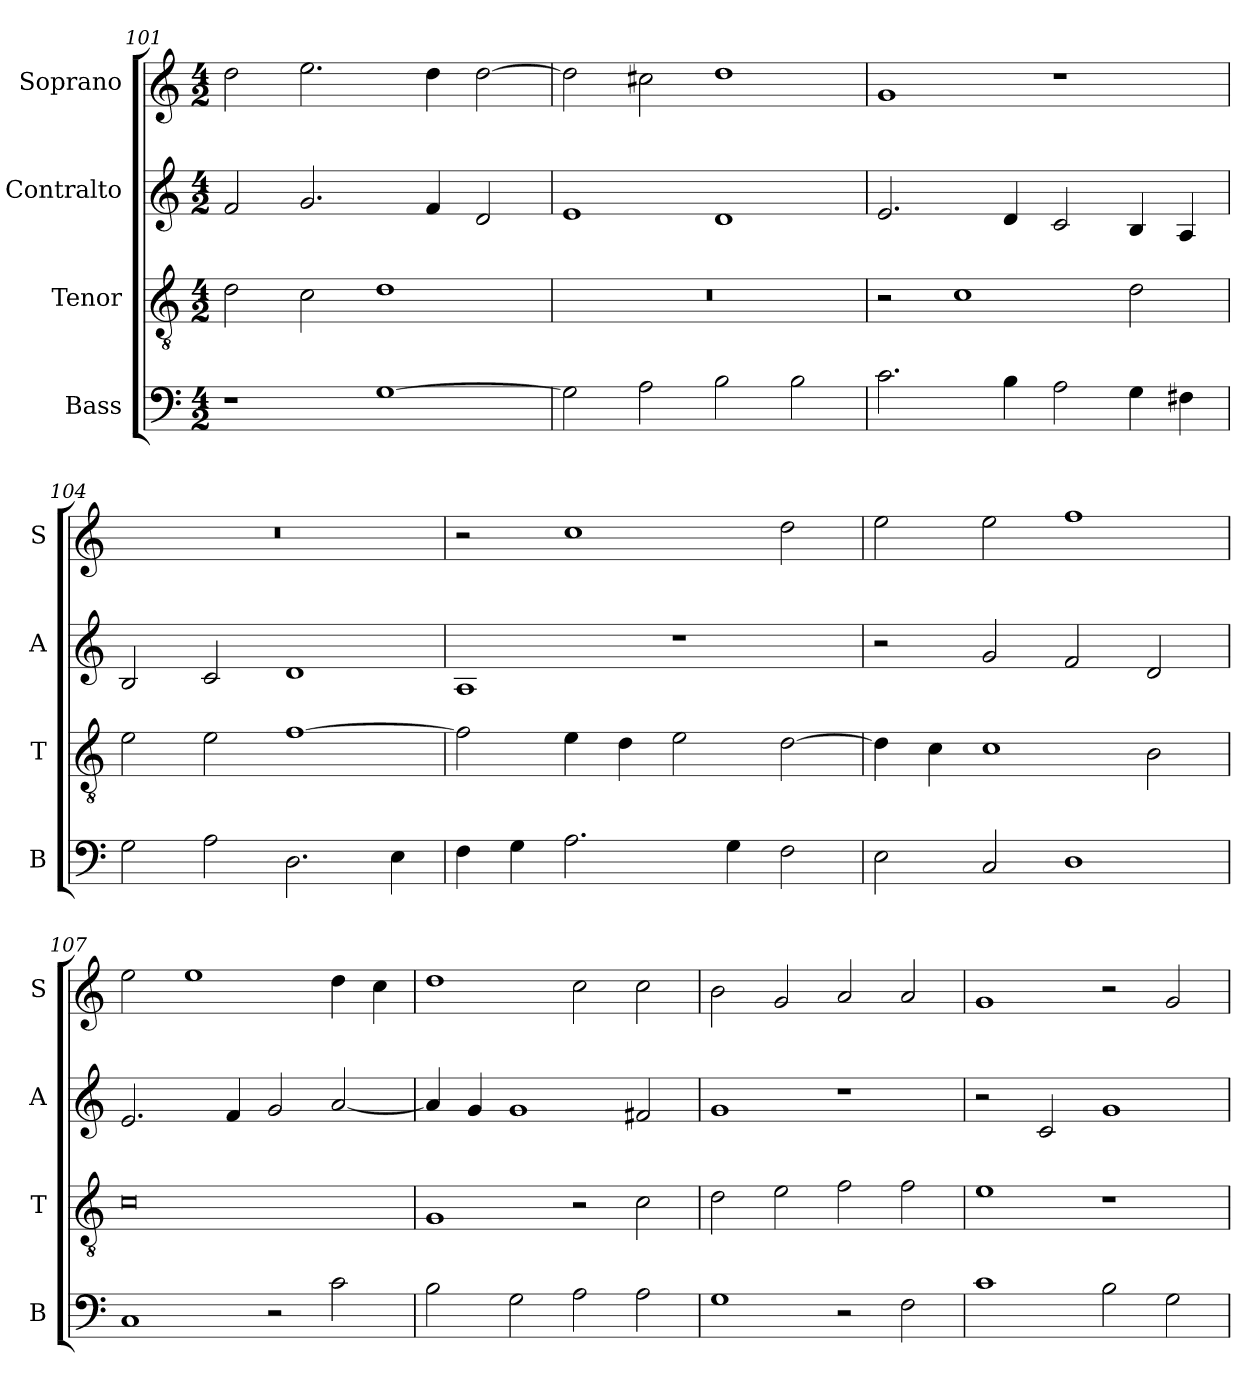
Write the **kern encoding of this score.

**kern	**kern	**kern	**kern
*part4	*part3	*part2	*part1
*staff4	*staff3	*staff2	*staff1
*I"Bass	*I"Tenor	*I"Contralto	*I"Soprano
*I'B	*I'T	*I'A	*I'S
*clefF4	*clefGv2	*clefG2	*clefG2
*k[]	*k[]	*k[]	*k[]
*G:mix	*G:mix	*G:mix	*G:mix
*M4/2	*M4/2	*M4/2	*M4/2
=101	=101	=101	=101
1r	2d	2f	2dd
.	2c	2.g	2.ee
[1G	1d	.	.
.	.	4f	4dd
.	.	2d	[2dd
=102	=102	=102	=102
2G]	0r	1e	2dd]
2A	.	.	2cc#X
2B	.	1d	1dd
2B	.	.	.
=103	=103	=103	=103
2.c	2r	2.e	1g
.	1c	.	.
4B	.	4d	.
2A	.	2c	1r
4G	2d	4B	.
4F#X	.	4A	.
=104	=104	=104	=104
2G	2e	2B	0r
2A	2e	2c	.
2.D	[1f	1d	.
4E	.	.	.
=105	=105	=105	=105
4F	2f]	1A	2r
4G	.	.	.
2.A	4e	.	1cc
.	4d	.	.
.	2e	1r	.
4G	.	.	.
2F	[2d	.	2dd
=106	=106	=106	=106
2E	4d]	2r	2ee
.	4c	.	.
2C	1c	2g	2ee
1D	.	2f	1ff
.	2B	2d	.
=107	=107	=107	=107
1C	0c	2.e	2ee
.	.	.	1ee
.	.	4f	.
2r	.	2g	.
2c	.	[2a	4dd
.	.	.	4cc
=108	=108	=108	=108
2B	1G	4a]	1dd
.	.	4g	.
2G	.	1g	.
2A	2r	.	2cc
2A	2c	2f#X	2cc
=109	=109	=109	=109
1G	2d	1g	2b
.	2e	.	2g
2r	2f	1r	2a
2F	2f	.	2a
=110	=110	=110	=110
1c	1e	2r	1g
.	.	2c	.
2B	1r	1g	2r
2G	.	.	2g
=	=	=	=
*-	*-	*-	*-
